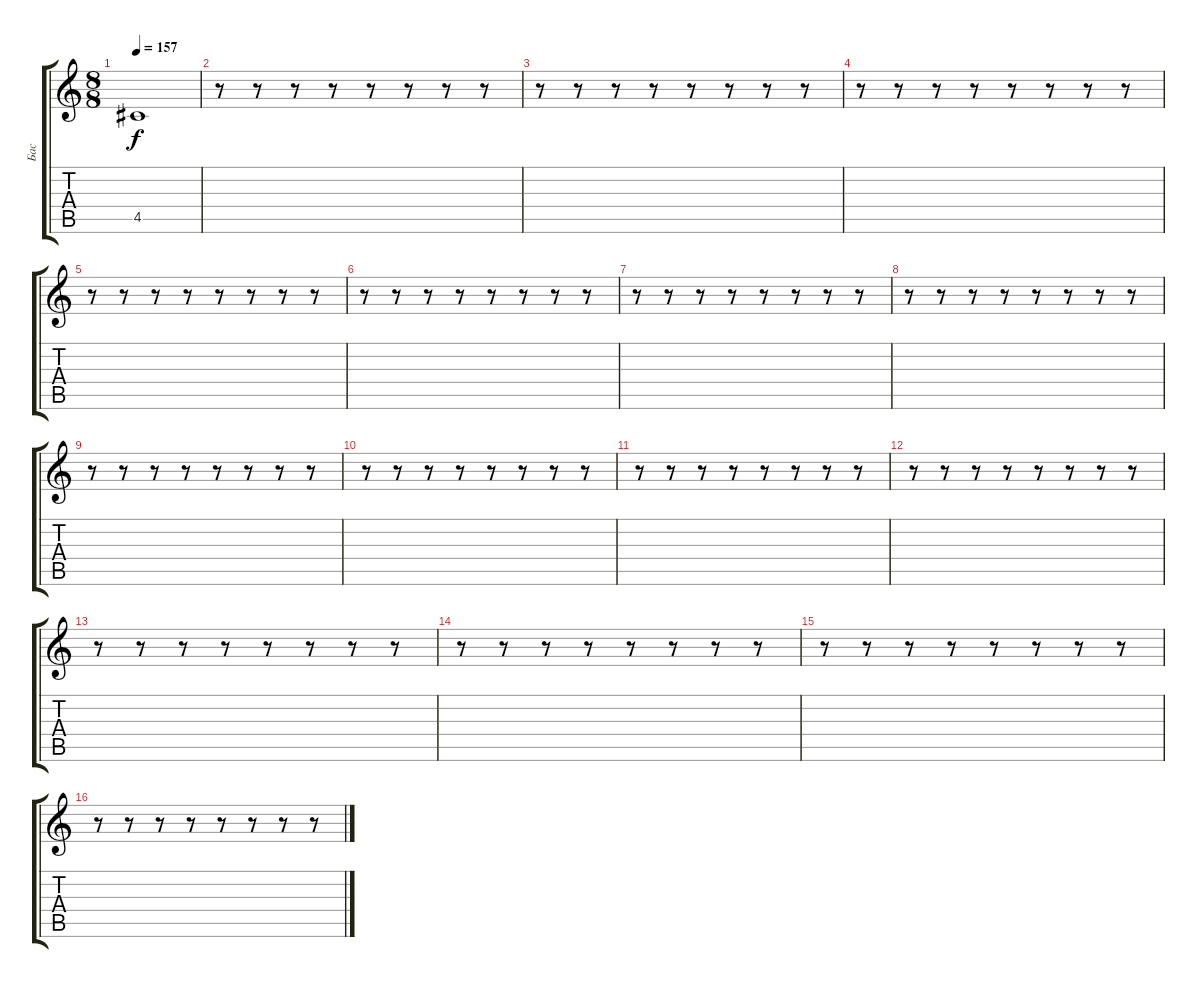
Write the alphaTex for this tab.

\track ("Бас" "Бас") {instrument fretlessbass}
\staff {score tabs}
\tuning (E4 B3 G3 D3 A2 E2) {hide}
\ts (8 8)
\tempo 157
\clef g2
\ks c
4.5{t}.1{dy f} |
r.8 r.8 r.8 r.8 r.8 r.8 r.8 r.8 |
r.8 r.8 r.8 r.8 r.8 r.8 r.8 r.8 |
r.8 r.8 r.8 r.8 r.8 r.8 r.8 r.8 |
r.8 r.8 r.8 r.8 r.8 r.8 r.8 r.8 |
r.8 r.8 r.8 r.8 r.8 r.8 r.8 r.8 |
r.8 r.8 r.8 r.8 r.8 r.8 r.8 r.8 |
r.8 r.8 r.8 r.8 r.8 r.8 r.8 r.8 |
r.8 r.8 r.8 r.8 r.8 r.8 r.8 r.8 |
r.8 r.8 r.8 r.8 r.8 r.8 r.8 r.8 |
r.8 r.8 r.8 r.8 r.8 r.8 r.8 r.8 |
r.8 r.8 r.8 r.8 r.8 r.8 r.8 r.8 |
r.8 r.8 r.8 r.8 r.8 r.8 r.8 r.8 |
r.8 r.8 r.8 r.8 r.8 r.8 r.8 r.8 |
r.8 r.8 r.8 r.8 r.8 r.8 r.8 r.8 |
r.8 r.8 r.8 r.8 r.8 r.8 r.8 r.8
